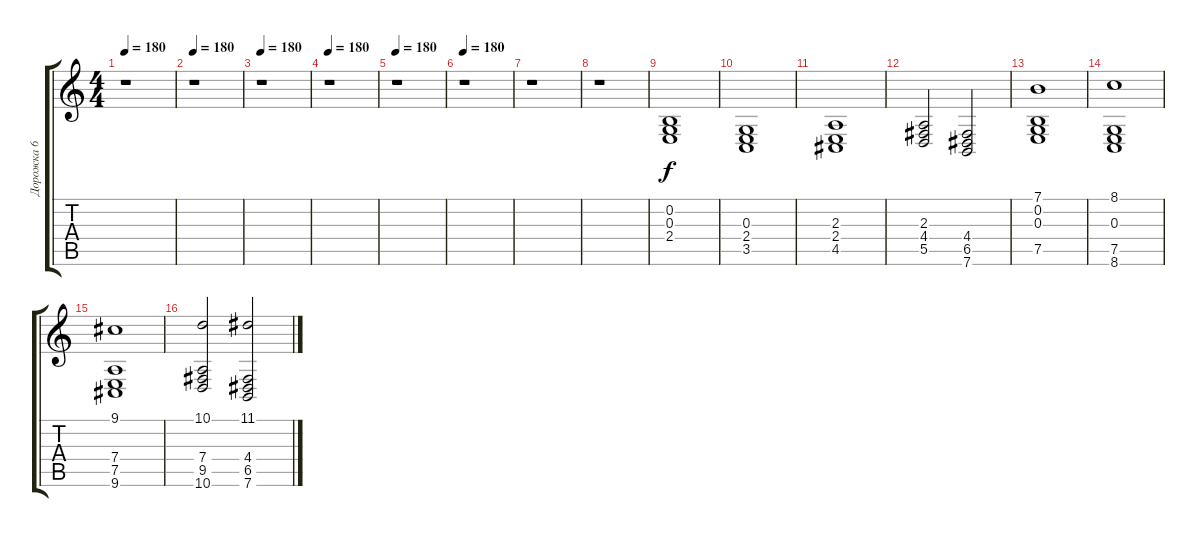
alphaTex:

\track ("Дорожка 6" "Дорожка 6") {instrument stringensemble2}
\staff {score tabs}
\tuning (E4 B3 G3 D3 A2 E2) {hide}
\ts (4 4)
\tempo 180
\clef g2
\ks c
r.1{dy f} |
\tempo 180
r.1 |
\tempo 180
r.1 |
\tempo 180
r.1 |
\tempo 180
r.1 |
\tempo 180
r.1 |
r.1 |
r.1 |
(0.2 0.3 2.4).1 |
(0.3 2.4 3.5).1 |
(2.3 2.4 4.5).1 |
(2.3 4.4 5.5).2 (4.4 6.5 7.6).2 |
(7.1 0.2 0.3 7.5).1 |
(8.1 0.3 7.5 8.6).1 |
(9.1 7.4 7.5 9.6).1 |
(10.1 7.4 9.5 10.6).2 (11.1 4.4 6.5 7.6).2
